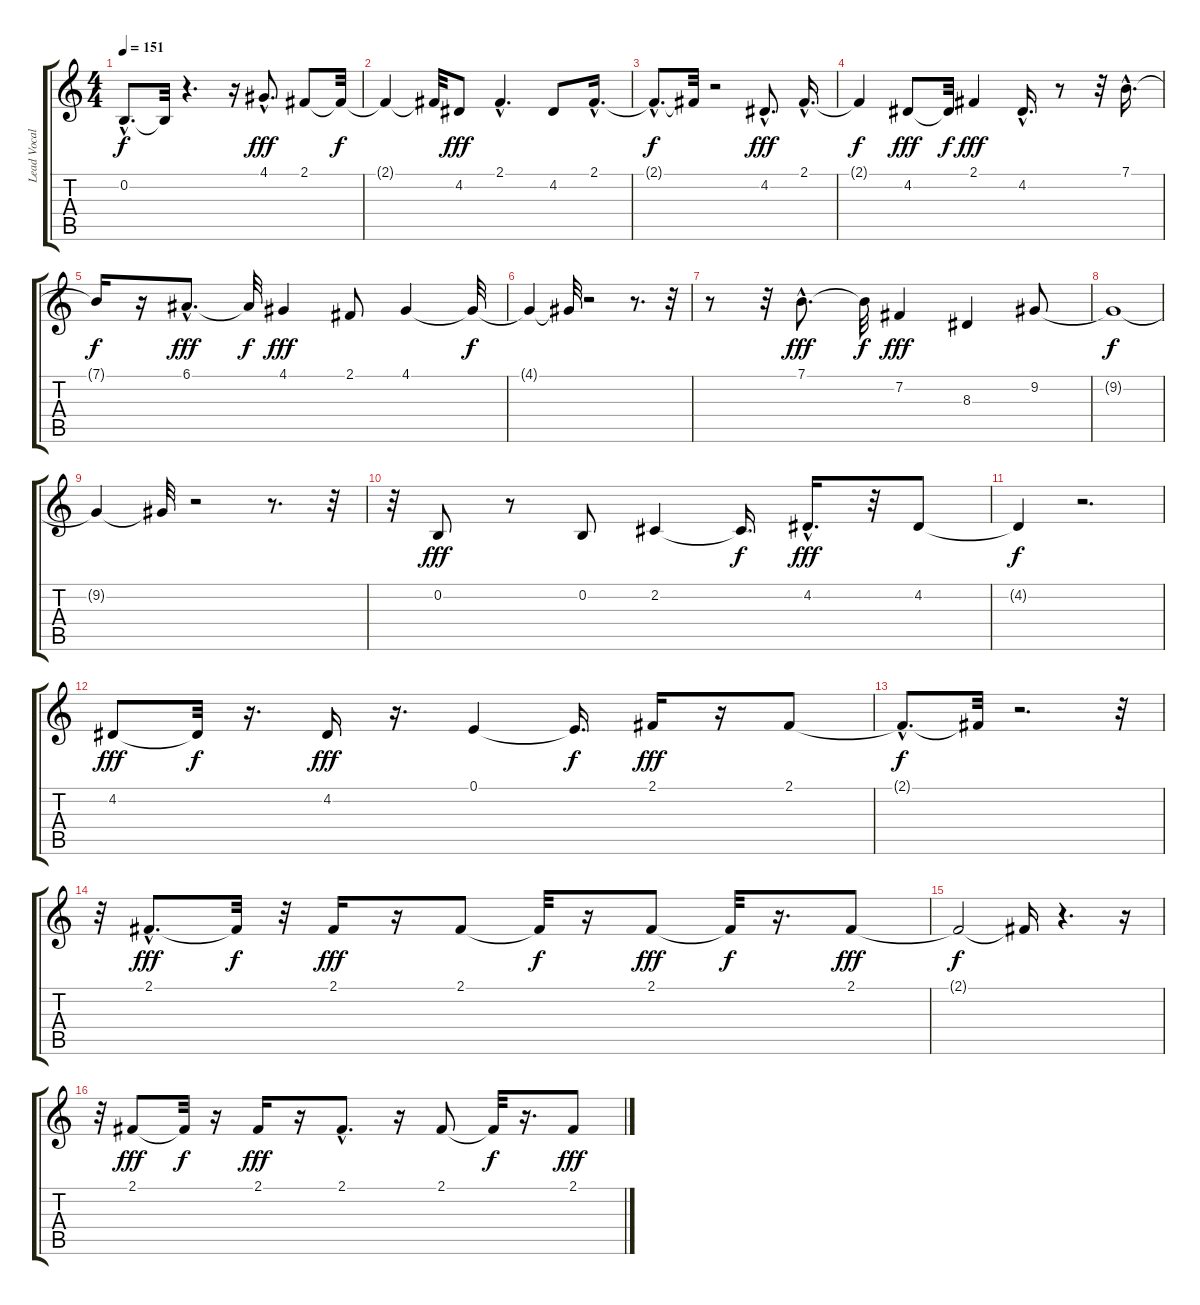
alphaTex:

\track ("Lead Vocal" "Lead Vocal") {instrument tangoaccordion}
\staff {score tabs}
\tuning (E4 B3 G3 D3 A2 E2) {hide}
\ts (4 4)
\tempo 151
\clef g2
\ks c
0.2{hac t}.8{d dy f} 0.2{t}.32 r.4{d} r.16 4.1{hac}.8{d dy fff} 2.1.8 2.1{t}.32{dy f} |
2.1{t}.4 2.1{t}.32 4.2.8{dy fff} 2.1{hac}.4{d} 4.2.8 2.1{hac}.16{d} |
2.1{hac t}.8{d dy f} 2.1{t}.32 r.2 4.2{hac}.8{d dy fff} 2.1{hac}.16{d} |
2.1{t}.4{dy f} 4.2.8{dy fff} 4.2{t}.32{dy f} 2.1.4{dy fff} 4.2{hac}.16{d} r.8 r.32 7.1{hac}.16{d} |
7.1{t}.16{dy f} r.16 6.1{hac}.8{d dy fff} 6.1{t}.32{dy f} 4.1.4{dy fff} 2.1.8 4.1.4 4.1{t}.32{dy f} |
4.1{t}.4 4.1{t}.32 r.2 r.8{d} r.32 |
r.8 r.32 7.1{hac}.8{d dy fff} 7.1{t}.32{dy f} 7.2.4{dy fff} 8.3.4 9.2.8 |
9.2{t}.1{dy f} |
9.2{t}.4 9.2{t}.32 r.2 r.8{d} r.32 |
r.32 0.2.8{dy fff} r.8 0.2.8 2.2.4 2.2{t}.16{d dy f} 4.2{hac}.16{d dy fff} r.32 4.2.8 |
4.2{t}.4{dy f} r.2{d} |
4.2.8{dy fff} 4.2{t}.32{dy f} r.16{d} 4.2.16{dy fff} r.16{d} 0.1.4 0.1{t}.16{d dy f} 2.1.16{dy fff} r.16 2.1.8 |
2.1{hac t}.8{d dy f} 2.1{t}.32 r.2{d} r.32 |
r.32 2.1{hac}.8{d dy fff} 2.1{t}.32{dy f} r.32 2.1.16{dy fff} r.16 2.1.8 2.1{t}.32{dy f} r.16 2.1.8{dy fff} 2.1{t}.32{dy f} r.16{d} 2.1.8{dy fff} |
2.1{t}.2{dy f} 2.1{t}.16 r.4{d} r.16 |
r.32 2.1.8{dy fff} 2.1{t}.32{dy f} r.16 2.1.16{dy fff} r.16 2.1{hac}.8{d} r.16 2.1.8 2.1{t}.32{dy f} r.16{d} 2.1.8{dy fff}
